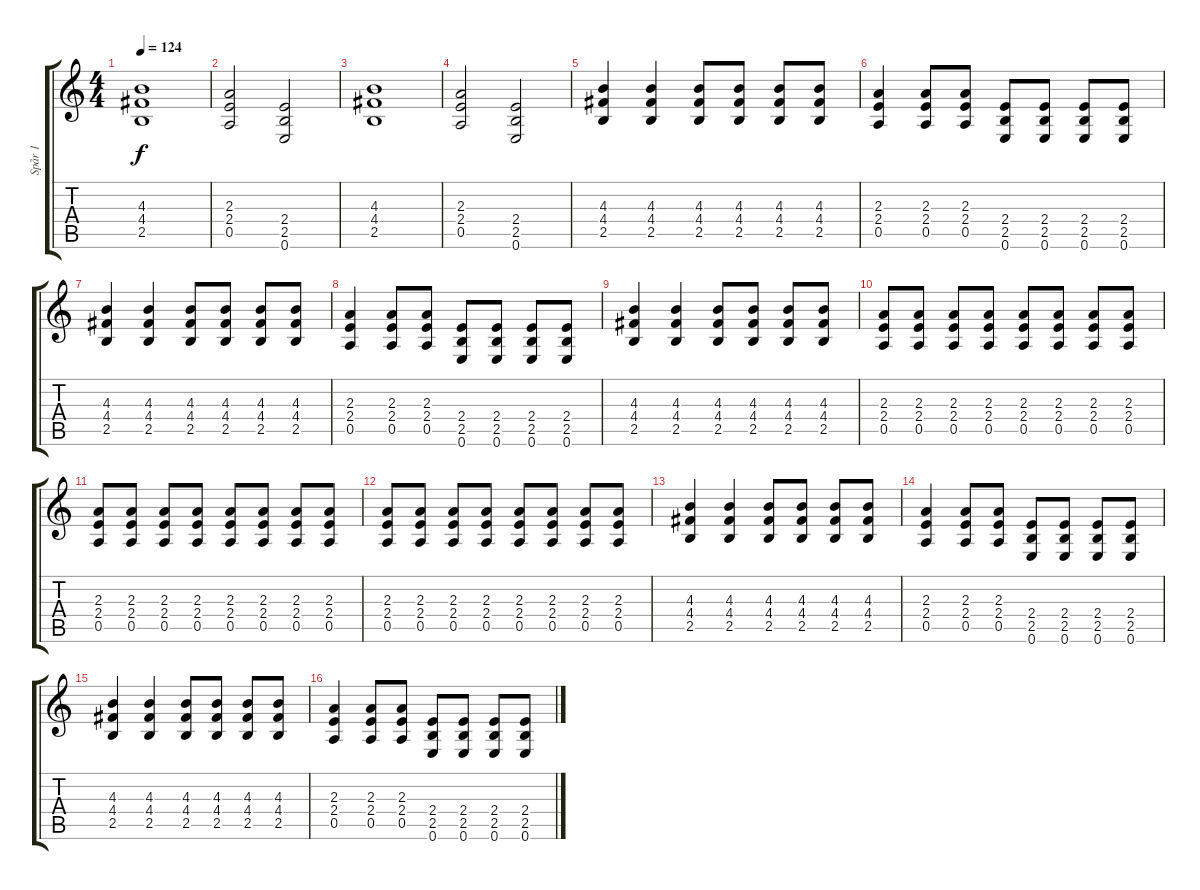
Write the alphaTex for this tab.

\track ("Spår 1" "Spår 1") {instrument distortionguitar}
\staff {score tabs}
\tuning (E4 B3 G3 D3 A2 E2) {hide}
\ts (4 4)
\tempo 124
\clef g2
\ks c
(4.3 4.4 2.5).1{dy f instrument distortionguitar} |
(2.3 2.4 0.5).2 (2.4 2.5 0.6).2 |
(4.3 4.4 2.5).1 |
(2.3 2.4 0.5).2 (2.4 2.5 0.6).2 |
(4.3 4.4 2.5).4 (4.3 4.4 2.5).4 (4.3 4.4 2.5).8 (4.3 4.4 2.5).8 (4.3 4.4 2.5).8 (4.3 4.4 2.5).8 |
(2.3 2.4 0.5).4 (2.3 2.4 0.5).8 (2.3 2.4 0.5).8 (2.4 2.5 0.6).8 (2.4 2.5 0.6).8 (2.4 2.5 0.6).8 (2.4 2.5 0.6).8 |
(4.3 4.4 2.5).4 (4.3 4.4 2.5).4 (4.3 4.4 2.5).8 (4.3 4.4 2.5).8 (4.3 4.4 2.5).8 (4.3 4.4 2.5).8 |
(2.3 2.4 0.5).4 (2.3 2.4 0.5).8 (2.3 2.4 0.5).8 (2.4 2.5 0.6).8 (2.4 2.5 0.6).8 (2.4 2.5 0.6).8 (2.4 2.5 0.6).8 |
(4.3 4.4 2.5).4 (4.3 4.4 2.5).4 (4.3 4.4 2.5).8 (4.3 4.4 2.5).8 (4.3 4.4 2.5).8 (4.3 4.4 2.5).8 |
(2.3 2.4 0.5).8 (2.3 2.4 0.5).8 (2.3 2.4 0.5).8 (2.3 2.4 0.5).8 (2.3 2.4 0.5).8 (2.3 2.4 0.5).8 (2.3 2.4 0.5).8 (2.3 2.4 0.5).8 |
(2.3 2.4 0.5).8 (2.3 2.4 0.5).8 (2.3 2.4 0.5).8 (2.3 2.4 0.5).8 (2.3 2.4 0.5).8 (2.3 2.4 0.5).8 (2.3 2.4 0.5).8 (2.3 2.4 0.5).8 |
(2.3 2.4 0.5).8 (2.3 2.4 0.5).8 (2.3 2.4 0.5).8 (2.3 2.4 0.5).8 (2.3 2.4 0.5).8 (2.3 2.4 0.5).8 (2.3 2.4 0.5).8 (2.3 2.4 0.5).8 |
(4.3 4.4 2.5).4 (4.3 4.4 2.5).4 (4.3 4.4 2.5).8 (4.3 4.4 2.5).8 (4.3 4.4 2.5).8 (4.3 4.4 2.5).8 |
(2.3 2.4 0.5).4 (2.3 2.4 0.5).8 (2.3 2.4 0.5).8 (2.4 2.5 0.6).8 (2.4 2.5 0.6).8 (2.4 2.5 0.6).8 (2.4 2.5 0.6).8 |
(4.3 4.4 2.5).4 (4.3 4.4 2.5).4 (4.3 4.4 2.5).8 (4.3 4.4 2.5).8 (4.3 4.4 2.5).8 (4.3 4.4 2.5).8 |
(2.3 2.4 0.5).4 (2.3 2.4 0.5).8 (2.3 2.4 0.5).8 (2.4 2.5 0.6).8 (2.4 2.5 0.6).8 (2.4 2.5 0.6).8 (2.4 2.5 0.6).8
